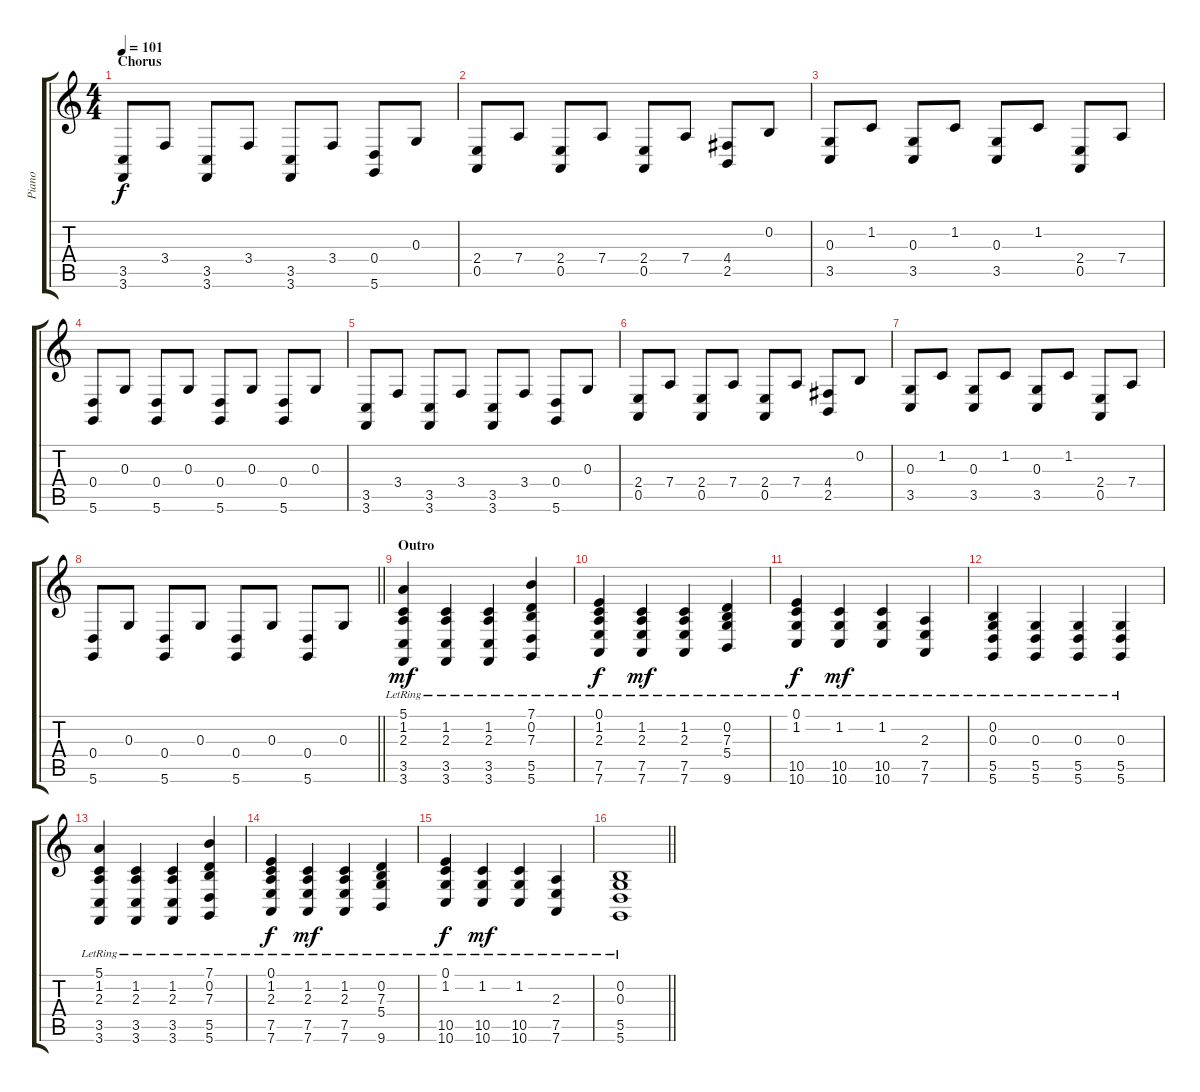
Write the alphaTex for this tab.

\track ("Piano" "Piano") {instrument electricgrandpiano}
\staff {score tabs}
\tuning (E4 B3 G3 D3 A2 D2) {hide}
\ts (4 4)
\section ("" "Chorus")
\tempo 101
\clef g2
\ks c
(3.5 3.6).8{dy f} 3.4.8 (3.5 3.6).8 3.4.8 (3.5 3.6).8 3.4.8 (0.4 5.6).8 0.3.8 |
(2.4 0.5).8 7.4.8 (2.4 0.5).8 7.4.8 (2.4 0.5).8 7.4.8 (4.4 2.5).8 0.2.8 |
(0.3 3.5).8 1.2.8 (0.3 3.5).8 1.2.8 (0.3 3.5).8 1.2.8 (2.4 0.5).8 7.4.8 |
(0.4 5.6).8 0.3.8 (0.4 5.6).8 0.3.8 (0.4 5.6).8 0.3.8 (0.4 5.6).8 0.3.8 |
(3.5 3.6).8 3.4.8 (3.5 3.6).8 3.4.8 (3.5 3.6).8 3.4.8 (0.4 5.6).8 0.3.8 |
(2.4 0.5).8 7.4.8 (2.4 0.5).8 7.4.8 (2.4 0.5).8 7.4.8 (4.4 2.5).8 0.2.8 |
(0.3 3.5).8 1.2.8 (0.3 3.5).8 1.2.8 (0.3 3.5).8 1.2.8 (2.4 0.5).8 7.4.8 |
\barLineRight lightlight
(0.4 5.6).8 0.3.8 (0.4 5.6).8 0.3.8 (0.4 5.6).8 0.3.8 (0.4 5.6).8 0.3.8 |
\section ("" "Outro")
(5.1{lr} 1.2{lr} 2.3{lr} 3.5{lr} 3.6{lr}).4{dy mf} (1.2{lr} 2.3{lr} 3.5{lr} 3.6{lr}).4 (1.2{lr} 2.3{lr} 3.5{lr} 3.6{lr}).4 (7.1{lr} 0.2{lr} 7.3{lr} 5.5{lr} 5.6{lr}).4 |
(0.1{lr} 1.2{lr} 2.3{lr} 7.5{lr} 7.6{lr}).4{dy f} (1.2{lr} 2.3{lr} 7.5{lr} 7.6{lr}).4{dy mf} (1.2{lr} 2.3{lr} 7.5{lr} 7.6{lr}).4 (0.2{lr} 7.3{lr} 5.4{lr} 9.6{lr}).4 |
(0.1{lr} 1.2{lr} 10.5{lr} 10.6{lr}).4{dy f} (1.2{lr} 10.5{lr} 10.6{lr}).4{dy mf} (1.2{lr} 10.5{lr} 10.6{lr}).4 (2.3{lr} 7.5{lr} 7.6{lr}).4 |
(0.2{lr} 0.3{lr} 5.5{lr} 5.6{lr}).4 (0.3{lr} 5.5{lr} 5.6{lr}).4 (0.3{lr} 5.5{lr} 5.6{lr}).4 (0.3{lr} 5.5{lr} 5.6{lr}).4 |
(5.1{lr} 1.2{lr} 2.3{lr} 3.5{lr} 3.6{lr}).4 (1.2{lr} 2.3{lr} 3.5{lr} 3.6{lr}).4 (1.2{lr} 2.3{lr} 3.5{lr} 3.6{lr}).4 (7.1{lr} 0.2{lr} 7.3{lr} 5.5{lr} 5.6{lr}).4 |
(0.1{lr} 1.2{lr} 2.3{lr} 7.5{lr} 7.6{lr}).4{dy f} (1.2{lr} 2.3{lr} 7.5{lr} 7.6{lr}).4{dy mf} (1.2{lr} 2.3{lr} 7.5{lr} 7.6{lr}).4 (0.2{lr} 7.3{lr} 5.4{lr} 9.6{lr}).4 |
(0.1{lr} 1.2{lr} 10.5{lr} 10.6{lr}).4{dy f} (1.2{lr} 10.5{lr} 10.6{lr}).4{dy mf} (1.2{lr} 10.5{lr} 10.6{lr}).4 (2.3{lr} 7.5{lr} 7.6{lr}).4 |
\barLineRight lightlight
(0.2{lr} 0.3{lr} 5.5{lr} 5.6{lr}).1
